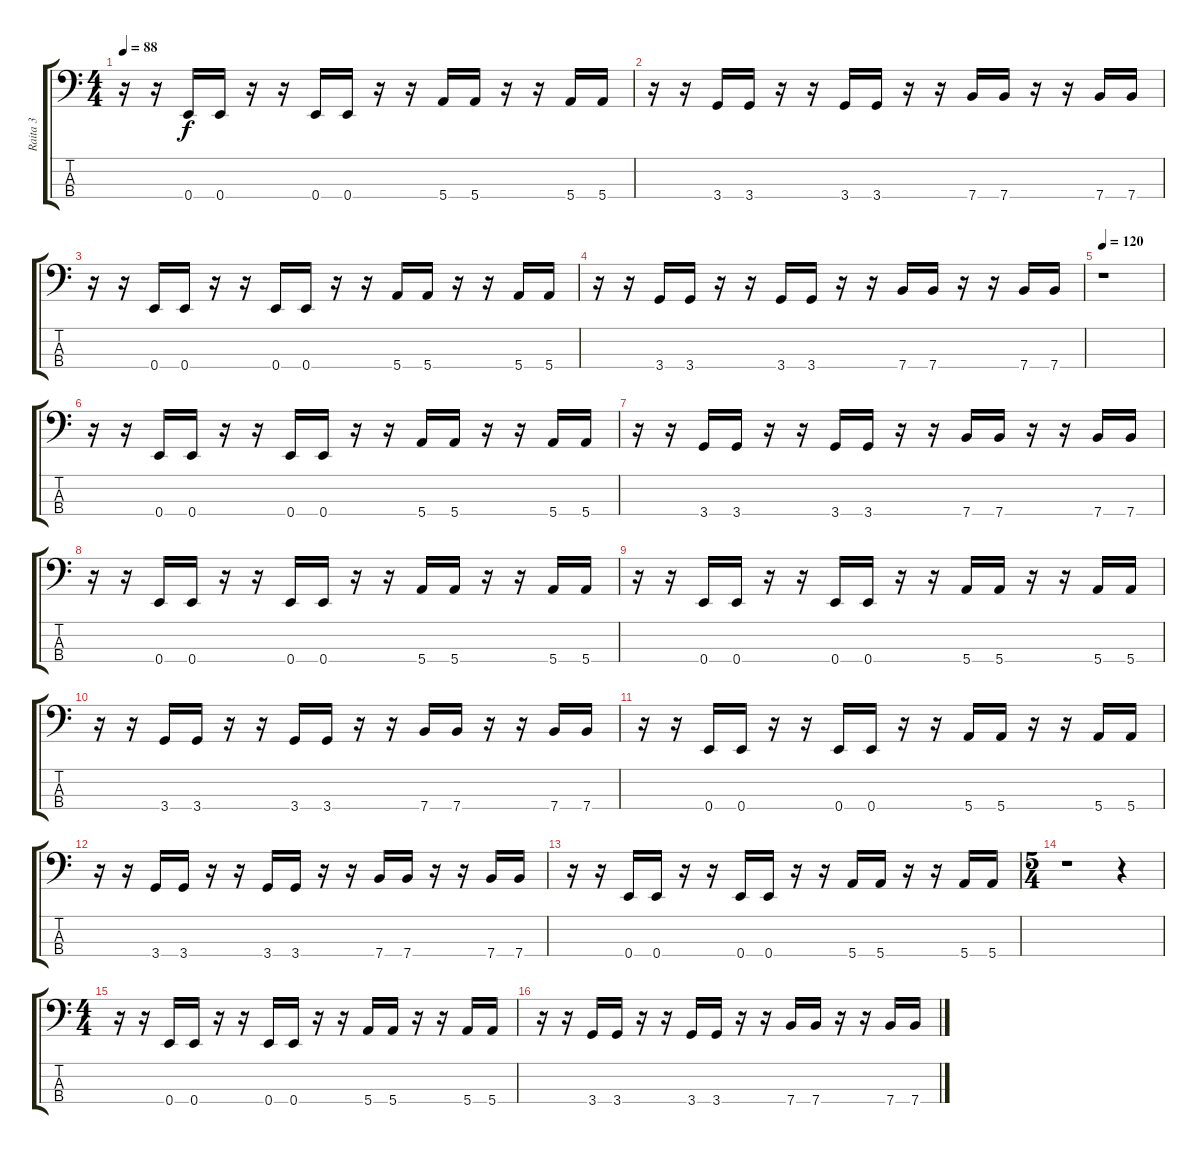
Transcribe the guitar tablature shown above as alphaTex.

\track ("Raita 3" "Raita 3") {instrument electricbasspick}
\staff {score tabs}
\tuning (G2 D2 A1 E1) {hide}
\ts (4 4)
\tempo 88
\clef f4
\ks c
r.16{dy f} r.16 0.4.16 0.4.16 r.16 r.16 0.4.16 0.4.16 r.16 r.16 5.4.16 5.4.16 r.16 r.16 5.4.16 5.4.16 |
r.16 r.16 3.4.16 3.4.16 r.16 r.16 3.4.16 3.4.16 r.16 r.16 7.4.16 7.4.16 r.16 r.16 7.4.16 7.4.16 |
r.16 r.16 0.4.16 0.4.16 r.16 r.16 0.4.16 0.4.16 r.16 r.16 5.4.16 5.4.16 r.16 r.16 5.4.16 5.4.16 |
r.16 r.16 3.4.16 3.4.16 r.16 r.16 3.4.16 3.4.16 r.16 r.16 7.4.16 7.4.16 r.16 r.16 7.4.16 7.4.16 |
\tempo 120
r.1 |
r.16 r.16 0.4.16 0.4.16 r.16 r.16 0.4.16 0.4.16 r.16 r.16 5.4.16 5.4.16 r.16 r.16 5.4.16 5.4.16 |
r.16 r.16 3.4.16 3.4.16 r.16 r.16 3.4.16 3.4.16 r.16 r.16 7.4.16 7.4.16 r.16 r.16 7.4.16 7.4.16 |
r.16 r.16 0.4.16 0.4.16 r.16 r.16 0.4.16 0.4.16 r.16 r.16 5.4.16 5.4.16 r.16 r.16 5.4.16 5.4.16 |
r.16 r.16 0.4.16 0.4.16 r.16 r.16 0.4.16 0.4.16 r.16 r.16 5.4.16 5.4.16 r.16 r.16 5.4.16 5.4.16 |
r.16 r.16 3.4.16 3.4.16 r.16 r.16 3.4.16 3.4.16 r.16 r.16 7.4.16 7.4.16 r.16 r.16 7.4.16 7.4.16 |
r.16 r.16 0.4.16 0.4.16 r.16 r.16 0.4.16 0.4.16 r.16 r.16 5.4.16 5.4.16 r.16 r.16 5.4.16 5.4.16 |
r.16 r.16 3.4.16 3.4.16 r.16 r.16 3.4.16 3.4.16 r.16 r.16 7.4.16 7.4.16 r.16 r.16 7.4.16 7.4.16 |
r.16 r.16 0.4.16 0.4.16 r.16 r.16 0.4.16 0.4.16 r.16 r.16 5.4.16 5.4.16 r.16 r.16 5.4.16 5.4.16 |
\ts (5 4)
r.1 r.4 |
\ts (4 4)
r.16 r.16 0.4.16 0.4.16 r.16 r.16 0.4.16 0.4.16 r.16 r.16 5.4.16 5.4.16 r.16 r.16 5.4.16 5.4.16 |
r.16 r.16 3.4.16 3.4.16 r.16 r.16 3.4.16 3.4.16 r.16 r.16 7.4.16 7.4.16 r.16 r.16 7.4.16 7.4.16
